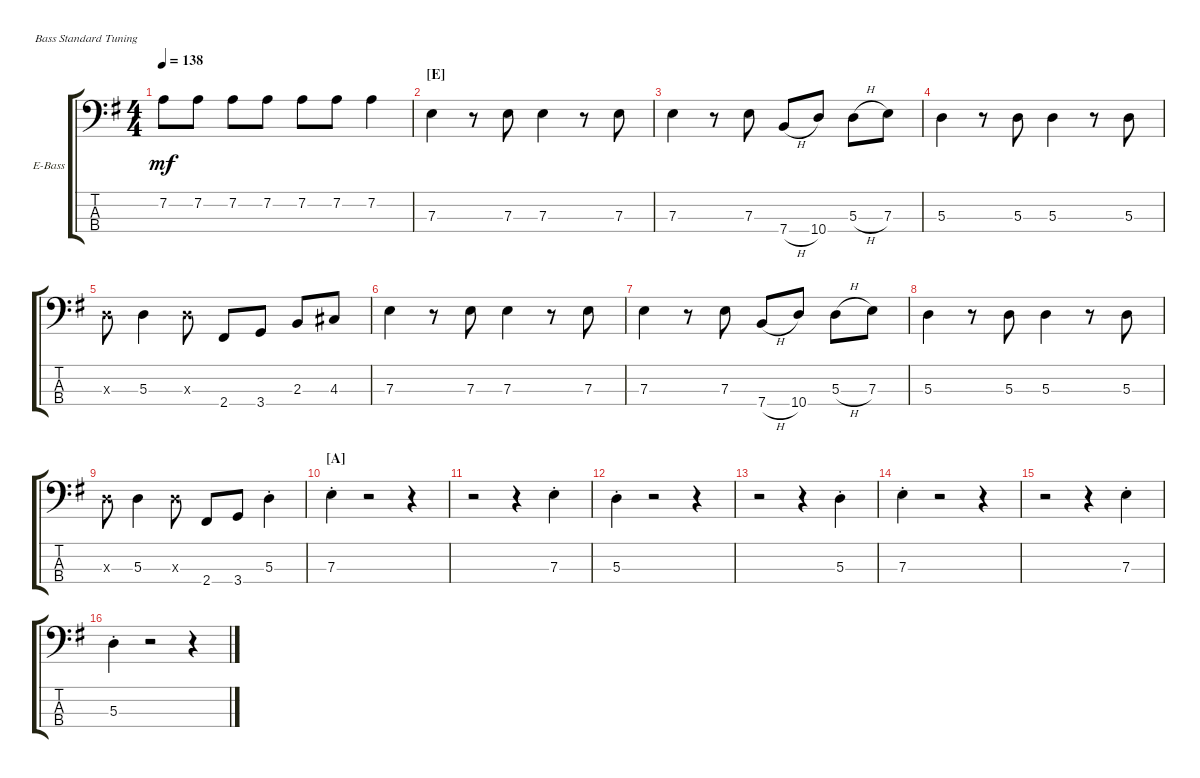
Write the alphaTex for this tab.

\defaultSystemsLayout 4
\bracketExtendMode groupsimilarinstruments
\firstSystemTrackNameOrientation horizontal
\otherSystemsTrackNameOrientation horizontal
\track ("Electric Bass" "E-Bass") {instrument electricbassfinger}
\staff {score tabs}
\tuning (G2 D2 A1 E1)
\ts (4 4)
\tempo 138
\clef f4
\ks g
7.2.8{dy mf} 7.2.8 7.2.8 7.2.8 7.2.8 7.2.8 7.2.4 |
\section ("E" "")
7.3.4 r.8 7.3.8 7.3.4 r.8 7.3.8 |
7.3.4 r.8 7.3.8 7.4{h}.8 10.4.8 5.3{h}.8 7.3.8 |
5.3.4 r.8 5.3.8 5.3.4 r.8 5.3.8 |
5.3{x}.8 5.3.4 5.3{x}.8 2.4.8 3.4.8 2.3.8 4.3.8 |
7.3.4 r.8 7.3.8 7.3.4 r.8 7.3.8 |
7.3.4 r.8 7.3.8 7.4{h}.8 10.4.8 5.3{h}.8 7.3.8 |
5.3.4 r.8 5.3.8 5.3.4 r.8 5.3.8 |
5.3{x}.8 5.3.4 5.3{x}.8 2.4.8 3.4.8 5.3{st}.4 |
\section ("A" "")
7.3{st}.4 r.2 r.4 |
r.2 r.4 7.3{st}.4 |
5.3{st}.4 r.2 r.4 |
r.2 r.4 5.3{st}.4 |
7.3{st}.4 r.2 r.4 |
r.2 r.4 7.3{st}.4 |
5.3{st}.4 r.2 r.4
